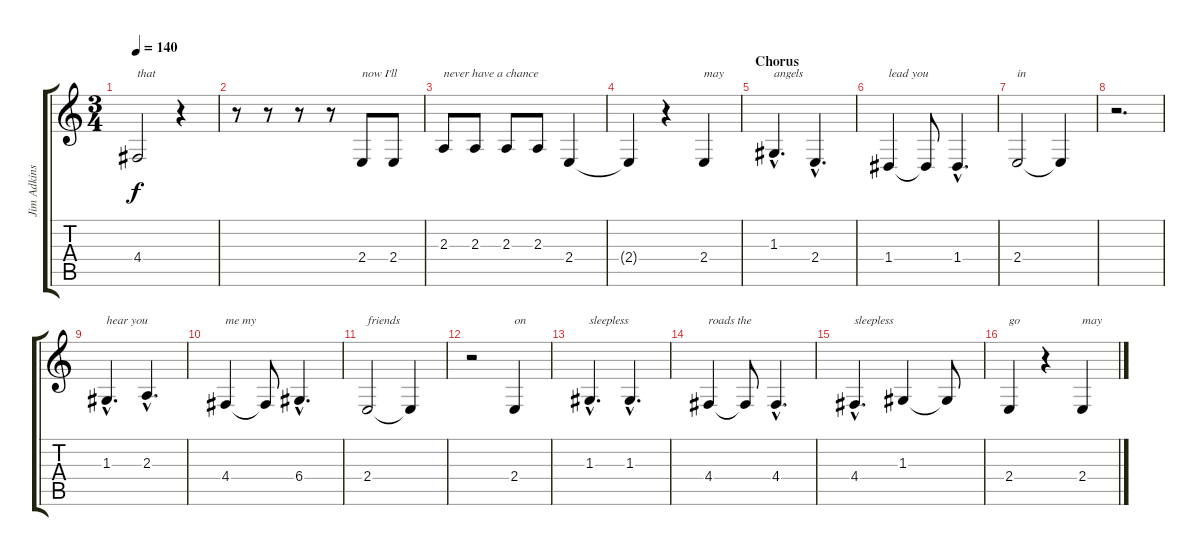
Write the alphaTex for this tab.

\track ("Jim Adkins - Voice I" "Jim Adkins") {instrument sopranosax}
\staff {score tabs}
\tuning (E4 B3 G3 D3 A2 E2) {hide}
\ts (3 4)
\tempo 140
\clef g2
\ks c
4.4.2{txt "that" dy f} r.4 |
r.8 r.8 r.8 r.8 2.4.8{txt "now I'll"} 2.4.8 |
2.3.8{txt "never have a chance"} 2.3.8 2.3.8 2.3.8 2.4.4 |
2.4{t}.4 r.4 2.4.4{txt "may"} |
\section ("" "Chorus")
1.3{hac}.4{d txt "angels"} 2.4{hac}.4{d} |
1.4.4{txt "lead you"} 1.4{t}.8 1.4{hac}.4{d} |
2.4.2{txt "in"} 2.4{t}.4 |
r.2{d} |
1.3{hac}.4{d txt "hear you"} 2.3{hac}.4{d} |
4.4.4{txt "me my"} 4.4{t}.8 6.4{hac}.4{d} |
2.4.2{txt "friends"} 2.4{t}.4 |
r.2 2.4.4{txt "on"} |
1.3{hac}.4{d txt "sleepless"} 1.3{hac}.4{d} |
4.4.4{txt "roads the"} 4.4{t}.8 4.4{hac}.4{d} |
4.4{hac}.4{d txt "sleepless"} 1.3.4 1.3{t}.8 |
2.4.4{txt "go"} r.4 2.4.4{txt "may"}
